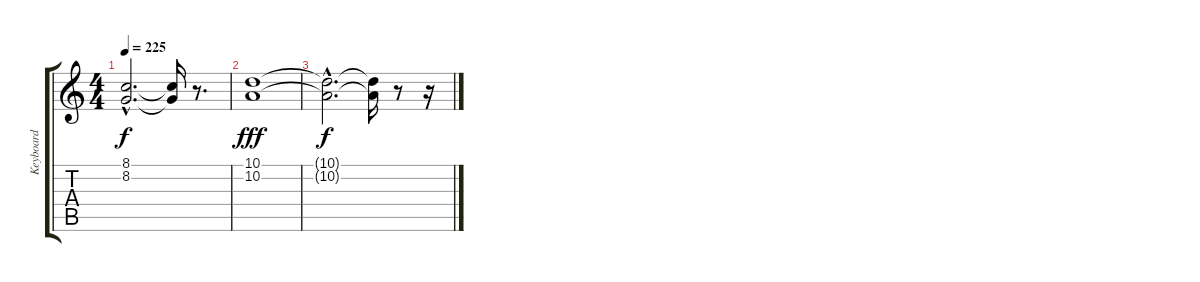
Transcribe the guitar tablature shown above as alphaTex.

\track ("Keyboard" "Keyboard") {instrument tremolostrings}
\staff {score tabs}
\tuning (E4 B3 G3 D3 A2 E2) {hide}
\ts (4 4)
\tempo 225
\clef g2
\ks c
(8.1{hac t} 8.2{hac t}).2{d dy f} (8.1{t} 8.2{t}).16 r.8{d} |
(10.1 10.2).1{dy fff} |
(10.1{hac t} 10.2{hac t}).2{d dy f} (10.1{t} 10.2{t}).16 r.8 r.16
